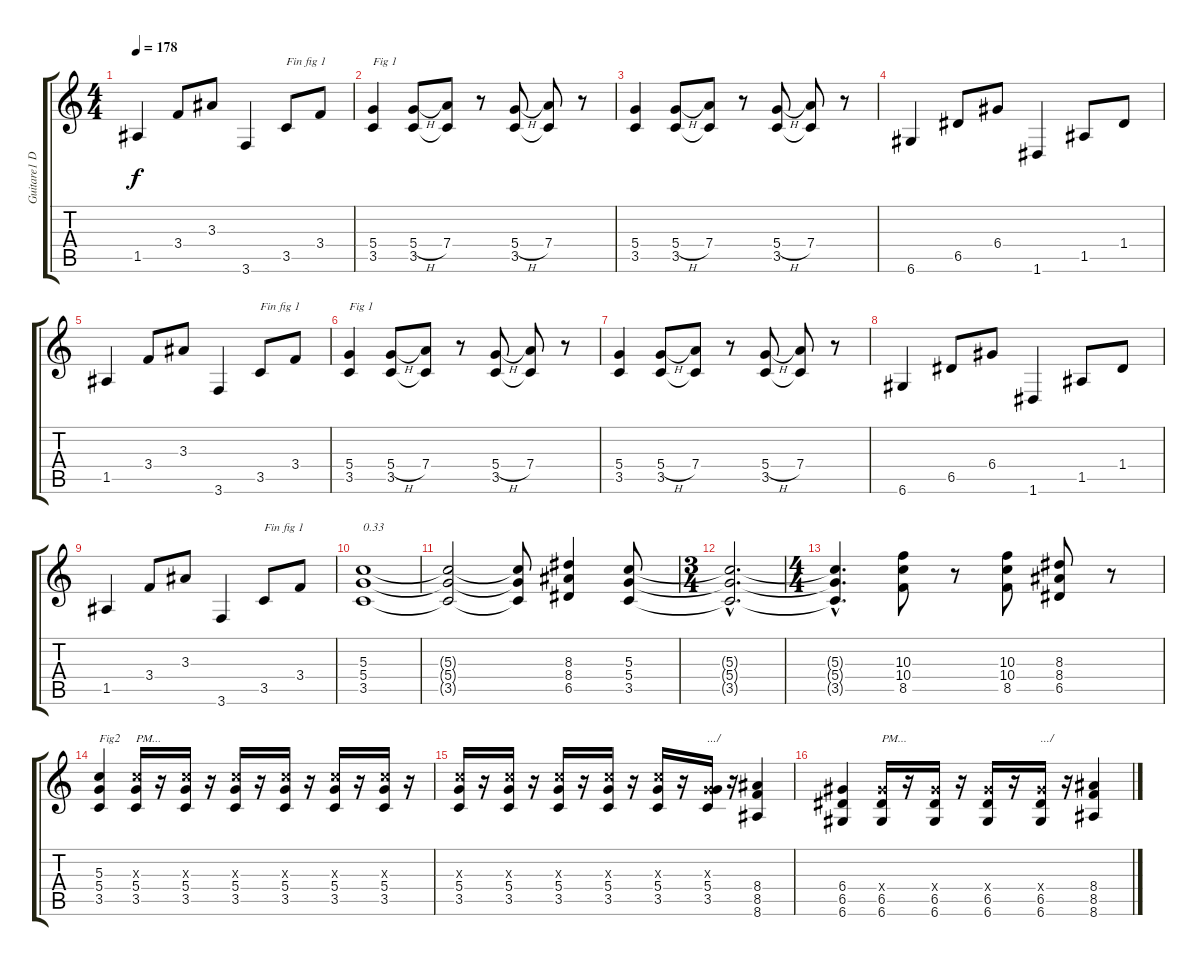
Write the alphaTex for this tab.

\track ("Guitare1 Dr-D" "Guitare1 D") {instrument distortionguitar}
\staff {score tabs}
\tuning (E4 B3 G3 D3 A2 D2) {hide}
\ts (4 4)
\tempo 178
\clef g2
\ks c
1.5.4{dy f} 3.4.8 3.3.8 3.6.4 3.5.8{txt "Fin fig 1"} 3.4.8 |
(5.4 3.5).4{txt "Fig 1"} (5.4{h} 3.5).8 (7.4 3.5{t}).8 r.8 (5.4{h} 3.5).8 (7.4 3.5{t}).8 r.8 |
(5.4 3.5).4 (5.4{h} 3.5).8 (7.4 3.5{t}).8 r.8 (5.4{h} 3.5).8 (7.4 3.5{t}).8 r.8 |
6.6.4 6.5.8 6.4.8 1.6.4 1.5.8 1.4.8 |
1.5.4 3.4.8 3.3.8 3.6.4 3.5.8{txt "Fin fig 1"} 3.4.8 |
(5.4 3.5).4{txt "Fig 1"} (5.4{h} 3.5).8 (7.4 3.5{t}).8 r.8 (5.4{h} 3.5).8 (7.4 3.5{t}).8 r.8 |
(5.4 3.5).4 (5.4{h} 3.5).8 (7.4 3.5{t}).8 r.8 (5.4{h} 3.5).8 (7.4 3.5{t}).8 r.8 |
6.6.4 6.5.8 6.4.8 1.6.4 1.5.8 1.4.8 |
1.5.4 3.4.8 3.3.8 3.6.4 3.5.8{txt "Fin fig 1"} 3.4.8 |
(5.3 5.4 3.5).1{txt "0.33"} |
(5.3{t} 5.4{t} 3.5{t}).2 (5.3{t} 5.4{t} 3.5{t}).8 (8.3 8.4 6.5).4 (5.3 5.4 3.5).8 |
\ts (3 4)
(5.3{hac t} 5.4{hac t} 3.5{hac t}).2{d} |
\ts (4 4)
(5.3{hac t} 5.4{hac t} 3.5{hac t}).4{d} (10.3 10.4 8.5).8 r.8 (10.3 10.4 8.5).8 (8.3 8.4 6.5).8 r.8 |
(5.3 5.4 3.5).4{txt "Fig2"} (5.3{x} 5.4 3.5).16{txt "PM..."} r.16 (5.3{x} 5.4 3.5).16 r.16 (5.3{x} 5.4 3.5).16 r.16 (5.3{x} 5.4 3.5).16 r.16 (5.3{x} 5.4 3.5).16 r.16 (5.3{x} 5.4 3.5).16 r.16 |
(5.3{x} 5.4 3.5).16 r.16 (5.3{x} 5.4 3.5).16 r.16 (5.3{x} 5.4 3.5).16 r.16 (5.3{x} 5.4 3.5).16 r.16 (5.3{x} 5.4 3.5).16 r.16 (0.3{x} 5.4 3.5).16{txt ".../"} r.16 (8.4 8.5 8.6).4 |
(6.4 6.5 6.6).4 (6.4{x} 6.5 6.6).16{txt "PM..."} r.16 (6.4{x} 6.5 6.6).16 r.16 (6.4{x} 6.5 6.6).16 r.16 (6.4{x} 6.5 6.6).16{txt ".../"} r.16 (8.4 8.5 8.6).4
